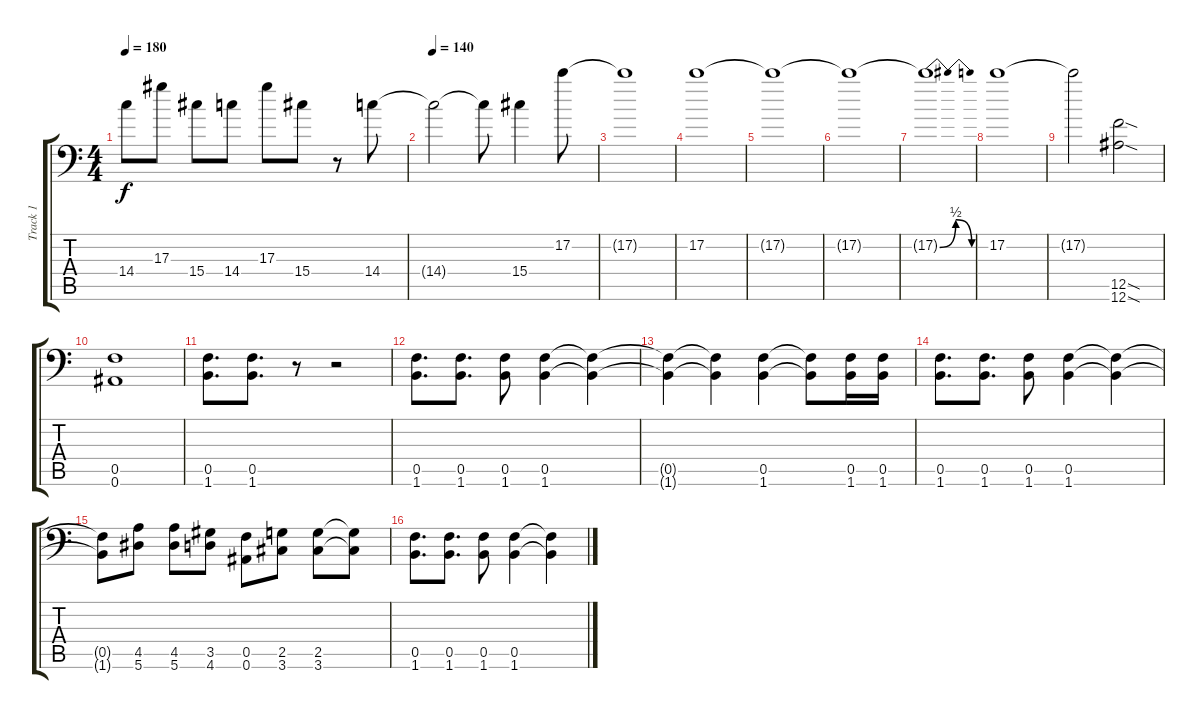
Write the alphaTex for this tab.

\track ("Track 1" "Track 1") {instrument overdrivenguitar}
\staff {score tabs}
\tuning (C4 G3 Eb3 Bb2 F2 Bb1) {hide}
\ts (4 4)
\tempo 180
\clef f4
\ks c
14.4.8{dy f} 17.3.8 15.4.8 14.4.8 17.3.8 15.4.8 r.8 14.4.8 |
\tempo 140
14.4{t}.2 14.4{t}.8 15.4.4 17.2.8 |
17.2{t}.1 |
17.2.1 |
17.2{t}.1 |
17.2{t}.1 |
17.2{be (bendrelease 0 0 5 2 56 2 60 0) t}.1 |
17.2.1 |
17.2{t}.2 (12.5{sod} 12.6{sod}).2 |
(0.5 0.6).1 |
(0.5 1.6).8{d} (0.5 1.6).8{d} r.8 r.2 |
(0.5 1.6).8{d} (0.5 1.6).8{d} (0.5 1.6).8 (0.5 1.6).4 (0.5{t} 1.6{t}).4 |
(0.5{t} 1.6{t}).4 (0.5{t} 1.6{t}).4 (0.5 1.6).4 (0.5{t} 1.6{t}).8 (0.5 1.6).16 (0.5 1.6).16 |
(0.5 1.6).8{d} (0.5 1.6).8{d} (0.5 1.6).8 (0.5 1.6).4 (0.5{t} 1.6{t}).4 |
(0.5{t} 1.6{t}).8 (4.5 5.6).8 (4.5 5.6).8 (3.5 4.6).8 (0.5 0.6).8 (2.5 3.6).8 (2.5 3.6).8 (2.5{t} 3.6{t}).8 |
(0.5 1.6).8{d} (0.5 1.6).8{d} (0.5 1.6).8 (0.5 1.6).4 (0.5{t} 1.6{t}).4
